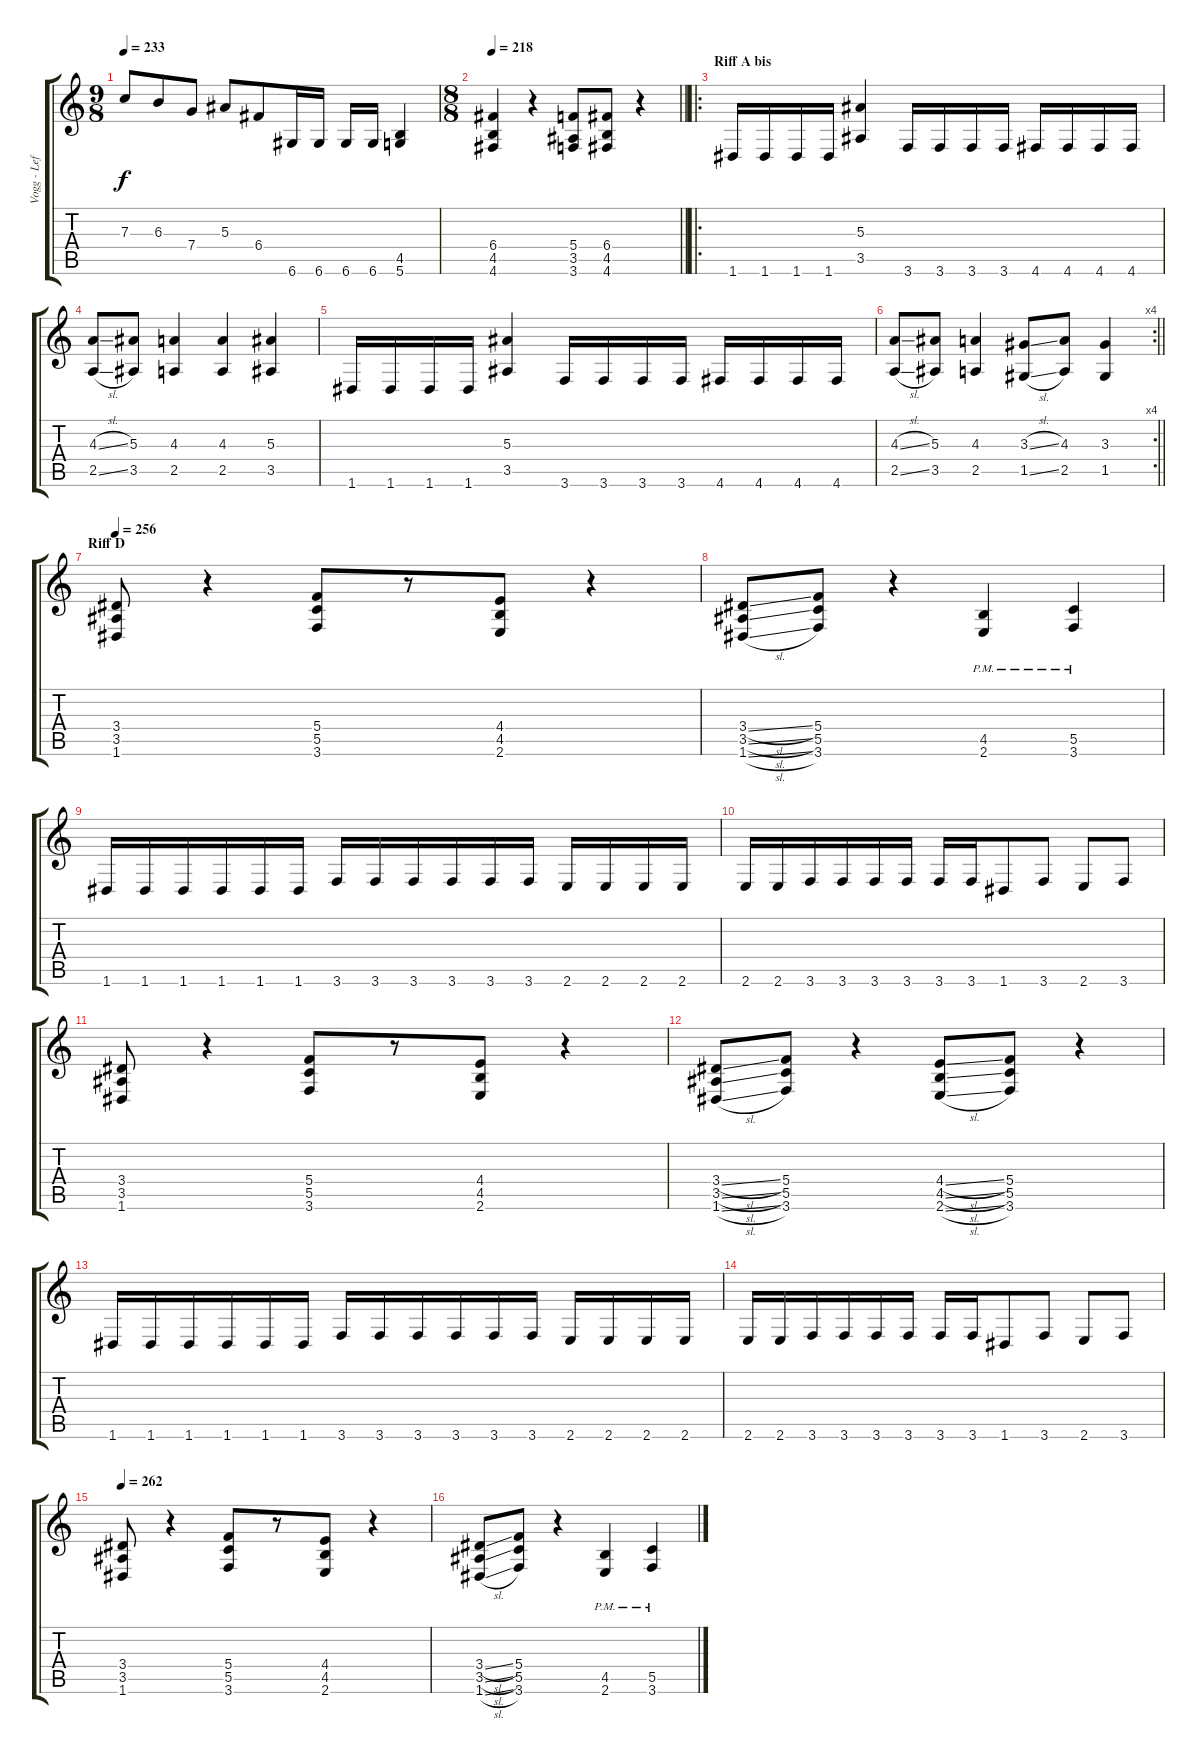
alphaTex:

\track ("Vogg - Left" "Vogg - Lef") {instrument distortionguitar}
\staff {score tabs}
\tuning (D4 A3 F3 C3 G2 D2) {hide}
\ts (9 8)
\tempo 233
\clef g2
\ks c
7.3.8{dy f} 6.3.8 7.4.8 5.3.8 6.4.8 6.6.16 6.6.16 6.6.16 6.6.16 (4.5 5.6).4 |
\ts (8 8)
\tempo 218
\barLineRight lightlight
(6.4 4.5 4.6).4 r.4 (5.4 3.5 3.6).8 (6.4 4.5 4.6).8 r.4 |
\ro
\section ("" "Riff A bis")
1.6.16 1.6.16 1.6.16 1.6.16 (5.3 3.5).4 3.6.16 3.6.16 3.6.16 3.6.16 4.6.16 4.6.16 4.6.16 4.6.16 |
(4.3{sl} 2.5{sl}).8 (5.3 3.5).8 (4.3 2.5).4 (4.3 2.5).4 (5.3 3.5).4 |
1.6.16 1.6.16 1.6.16 1.6.16 (5.3 3.5).4 3.6.16 3.6.16 3.6.16 3.6.16 4.6.16 4.6.16 4.6.16 4.6.16 |
\rc 4
\barLineRight lightlight
(4.3{sl} 2.5{sl}).8 (5.3 3.5).8 (4.3 2.5).4 (3.3{sl} 1.5{sl}).8 (4.3 2.5).8 (3.3 1.5).4 |
\section ("" "Riff D")
\tempo 256
(3.4 3.5 1.6).8 r.4 (5.4 5.5 3.6).8 r.8 (4.4 4.5 2.6).8 r.4 |
(3.4{sl} 3.5{sl} 1.6{sl}).8 (5.4 5.5 3.6).8 r.4 (4.5{pm} 2.6{pm}).4 (5.5{pm} 3.6{pm}).4 |
1.6.16 1.6.16 1.6.16 1.6.16 1.6.16 1.6.16 3.6.16 3.6.16 3.6.16 3.6.16 3.6.16 3.6.16 2.6.16 2.6.16 2.6.16 2.6.16 |
2.6.16 2.6.16 3.6.16 3.6.16 3.6.16 3.6.16 3.6.16 3.6.16 1.6.8 3.6.8 2.6.8 3.6.8 |
(3.4 3.5 1.6).8 r.4 (5.4 5.5 3.6).8 r.8 (4.4 4.5 2.6).8 r.4 |
(3.4{sl} 3.5{sl} 1.6{sl}).8 (5.4 5.5 3.6).8 r.4 (4.4{sl} 4.5{sl} 2.6{sl}).8 (5.4 5.5 3.6).8 r.4 |
1.6.16 1.6.16 1.6.16 1.6.16 1.6.16 1.6.16 3.6.16 3.6.16 3.6.16 3.6.16 3.6.16 3.6.16 2.6.16 2.6.16 2.6.16 2.6.16 |
2.6.16 2.6.16 3.6.16 3.6.16 3.6.16 3.6.16 3.6.16 3.6.16 1.6.8 3.6.8 2.6.8 3.6.8 |
\tempo 262
(3.4 3.5 1.6).8 r.4 (5.4 5.5 3.6).8 r.8 (4.4 4.5 2.6).8 r.4 |
(3.4{sl} 3.5{sl} 1.6{sl}).8 (5.4 5.5 3.6).8 r.4 (4.5{pm} 2.6{pm}).4 (5.5{pm} 3.6{pm}).4
